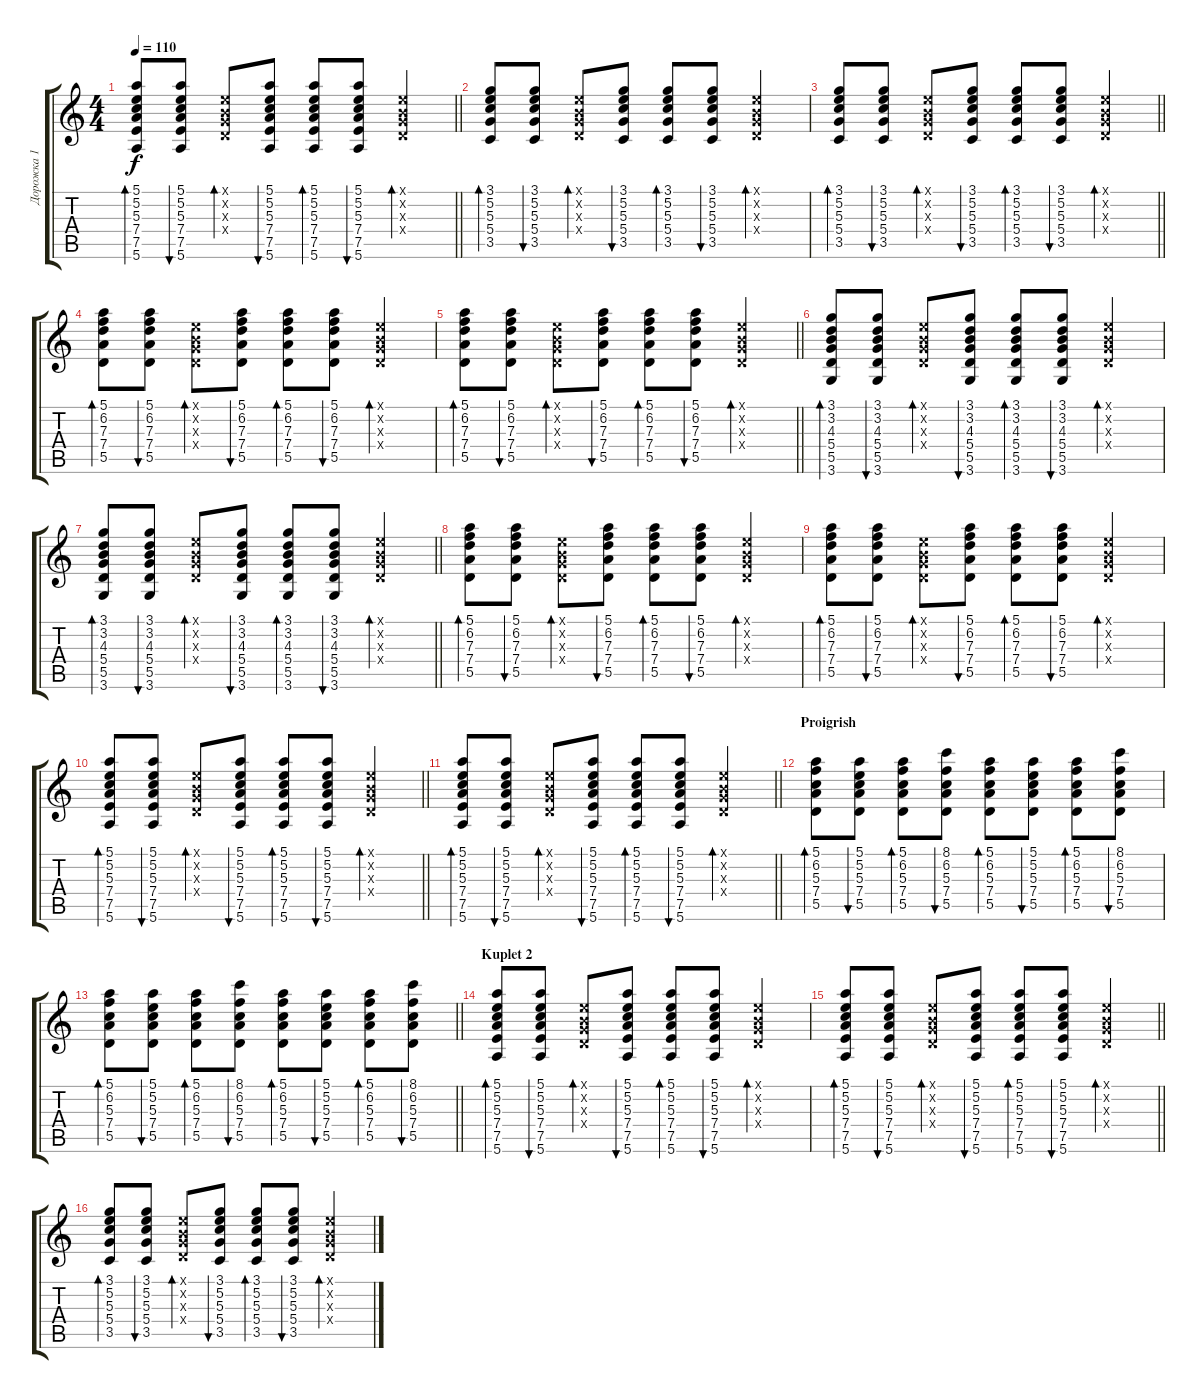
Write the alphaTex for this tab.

\track ("Дорожка 1" "Дорожка 1") {instrument acousticguitarsteel}
\staff {score tabs}
\tuning (E4 B3 G3 D3 A2 E2) {hide}
\ts (4 4)
\tempo 110
\clef g2
\barLineRight lightlight
\ks c
(5.1 5.2 5.3 7.4 7.5 5.6).8{bd 30 dy f} (5.1 5.2 5.3 7.4 7.5 5.6).8{bu 30} (0.1{x} 0.2{x} 0.3{x} 0.4{x}).8{bd 30} (5.1 5.2 5.3 7.4 7.5 5.6).8{bu 30} (5.1 5.2 5.3 7.4 7.5 5.6).8{bd 30} (5.1 5.2 5.3 7.4 7.5 5.6).8{bu 30} (0.1{x} 0.2{x} 0.3{x} 0.4{x}).4{bd 30} |
(3.1 5.2 5.3 5.4 3.5).8{bd 30} (3.1 5.2 5.3 5.4 3.5).8{bu 30} (0.1{x} 0.2{x} 0.3{x} 0.4{x}).8{bd 30} (3.1 5.2 5.3 5.4 3.5).8{bu 30} (3.1 5.2 5.3 5.4 3.5).8{bd 30} (3.1 5.2 5.3 5.4 3.5).8{bu 30} (0.1{x} 0.2{x} 0.3{x} 0.4{x}).4{bd 30} |
\barLineRight lightlight
(3.1 5.2 5.3 5.4 3.5).8{bd 30} (3.1 5.2 5.3 5.4 3.5).8{bu 30} (0.1{x} 0.2{x} 0.3{x} 0.4{x}).8{bd 30} (3.1 5.2 5.3 5.4 3.5).8{bu 30} (3.1 5.2 5.3 5.4 3.5).8{bd 30} (3.1 5.2 5.3 5.4 3.5).8{bu 30} (0.1{x} 0.2{x} 0.3{x} 0.4{x}).4{bd 30} |
(5.1 6.2 7.3 7.4 5.5).8{bd 30} (5.1 6.2 7.3 7.4 5.5).8{bu 30} (0.1{x} 0.2{x} 0.3{x} 0.4{x}).8{bd 30} (5.1 6.2 7.3 7.4 5.5).8{bu 30} (5.1 6.2 7.3 7.4 5.5).8{bd 30} (5.1 6.2 7.3 7.4 5.5).8{bu 30} (0.1{x} 0.2{x} 0.3{x} 0.4{x}).4{bd 30} |
\barLineRight lightlight
(5.1 6.2 7.3 7.4 5.5).8{bd 30} (5.1 6.2 7.3 7.4 5.5).8{bu 30} (0.1{x} 0.2{x} 0.3{x} 0.4{x}).8{bd 30} (5.1 6.2 7.3 7.4 5.5).8{bu 30} (5.1 6.2 7.3 7.4 5.5).8{bd 30} (5.1 6.2 7.3 7.4 5.5).8{bu 30} (0.1{x} 0.2{x} 0.3{x} 0.4{x}).4{bd 30} |
(3.1 3.2 4.3 5.4 5.5 3.6).8{bd 30} (3.1 3.2 4.3 5.4 5.5 3.6).8{bu 30} (0.1{x} 0.2{x} 0.3{x} 0.4{x}).8{bd 30} (3.1 3.2 4.3 5.4 5.5 3.6).8{bu 30} (3.1 3.2 4.3 5.4 5.5 3.6).8{bd 30} (3.1 3.2 4.3 5.4 5.5 3.6).8{bu 30} (0.1{x} 0.2{x} 0.3{x} 0.4{x}).4{bd 30} |
\barLineRight lightlight
(3.1 3.2 4.3 5.4 5.5 3.6).8{bd 30} (3.1 3.2 4.3 5.4 5.5 3.6).8{bu 30} (0.1{x} 0.2{x} 0.3{x} 0.4{x}).8{bd 30} (3.1 3.2 4.3 5.4 5.5 3.6).8{bu 30} (3.1 3.2 4.3 5.4 5.5 3.6).8{bd 30} (3.1 3.2 4.3 5.4 5.5 3.6).8{bu 30} (0.1{x} 0.2{x} 0.3{x} 0.4{x}).4{bd 30} |
(5.1 6.2 7.3 7.4 5.5).8{bd 30} (5.1 6.2 7.3 7.4 5.5).8{bu 30} (0.1{x} 0.2{x} 0.3{x} 0.4{x}).8{bd 30} (5.1 6.2 7.3 7.4 5.5).8{bu 30} (5.1 6.2 7.3 7.4 5.5).8{bd 30} (5.1 6.2 7.3 7.4 5.5).8{bu 30} (0.1{x} 0.2{x} 0.3{x} 0.4{x}).4{bd 30} |
(5.1 6.2 7.3 7.4 5.5).8{bd 30} (5.1 6.2 7.3 7.4 5.5).8{bu 30} (0.1{x} 0.2{x} 0.3{x} 0.4{x}).8{bd 30} (5.1 6.2 7.3 7.4 5.5).8{bu 30} (5.1 6.2 7.3 7.4 5.5).8{bd 30} (5.1 6.2 7.3 7.4 5.5).8{bu 30} (0.1{x} 0.2{x} 0.3{x} 0.4{x}).4{bd 30} |
\barLineRight lightlight
(5.1 5.2 5.3 7.4 7.5 5.6).8{bd 30} (5.1 5.2 5.3 7.4 7.5 5.6).8{bu 30} (0.1{x} 0.2{x} 0.3{x} 0.4{x}).8{bd 30} (5.1 5.2 5.3 7.4 7.5 5.6).8{bu 30} (5.1 5.2 5.3 7.4 7.5 5.6).8{bd 30} (5.1 5.2 5.3 7.4 7.5 5.6).8{bu 30} (0.1{x} 0.2{x} 0.3{x} 0.4{x}).4{bd 30} |
\barLineRight lightlight
(5.1 5.2 5.3 7.4 7.5 5.6).8{bd 30} (5.1 5.2 5.3 7.4 7.5 5.6).8{bu 30} (0.1{x} 0.2{x} 0.3{x} 0.4{x}).8{bd 30} (5.1 5.2 5.3 7.4 7.5 5.6).8{bu 30} (5.1 5.2 5.3 7.4 7.5 5.6).8{bd 30} (5.1 5.2 5.3 7.4 7.5 5.6).8{bu 30} (0.1{x} 0.2{x} 0.3{x} 0.4{x}).4{bd 30} |
\section ("" "Proigrish")
(5.1 6.2 5.3 7.4 5.5).8{bd 30} (5.1 5.2 5.3 7.4 5.5).8{bu 30} (5.1 6.2 5.3 7.4 5.5).8{bd 30} (8.1 6.2 5.3 7.4 5.5).8{bu 30} (5.1 6.2 5.3 7.4 5.5).8{bd 30} (5.1 5.2 5.3 7.4 5.5).8{bu 30} (5.1 6.2 5.3 7.4 5.5).8{bd 30} (8.1 6.2 5.3 7.4 5.5).8{bu 30} |
\barLineRight lightlight
(5.1 6.2 5.3 7.4 5.5).8{bd 30} (5.1 5.2 5.3 7.4 5.5).8{bu 30} (5.1 6.2 5.3 7.4 5.5).8{bd 30} (8.1 6.2 5.3 7.4 5.5).8{bu 30} (5.1 6.2 5.3 7.4 5.5).8{bd 30} (5.1 5.2 5.3 7.4 5.5).8{bu 30} (5.1 6.2 5.3 7.4 5.5).8{bd 30} (8.1 6.2 5.3 7.4 5.5).8{bu 30} |
\section ("" "Kuplet 2")
(5.1 5.2 5.3 7.4 7.5 5.6).8{bd 30} (5.1 5.2 5.3 7.4 7.5 5.6).8{bu 30} (0.1{x} 0.2{x} 0.3{x} 0.4{x}).8{bd 30} (5.1 5.2 5.3 7.4 7.5 5.6).8{bu 30} (5.1 5.2 5.3 7.4 7.5 5.6).8{bd 30} (5.1 5.2 5.3 7.4 7.5 5.6).8{bu 30} (0.1{x} 0.2{x} 0.3{x} 0.4{x}).4{bd 30} |
\barLineRight lightlight
(5.1 5.2 5.3 7.4 7.5 5.6).8{bd 30} (5.1 5.2 5.3 7.4 7.5 5.6).8{bu 30} (0.1{x} 0.2{x} 0.3{x} 0.4{x}).8{bd 30} (5.1 5.2 5.3 7.4 7.5 5.6).8{bu 30} (5.1 5.2 5.3 7.4 7.5 5.6).8{bd 30} (5.1 5.2 5.3 7.4 7.5 5.6).8{bu 30} (0.1{x} 0.2{x} 0.3{x} 0.4{x}).4{bd 30} |
(3.1 5.2 5.3 5.4 3.5).8{bd 30} (3.1 5.2 5.3 5.4 3.5).8{bu 30} (0.1{x} 0.2{x} 0.3{x} 0.4{x}).8{bd 30} (3.1 5.2 5.3 5.4 3.5).8{bu 30} (3.1 5.2 5.3 5.4 3.5).8{bd 30} (3.1 5.2 5.3 5.4 3.5).8{bu 30} (0.1{x} 0.2{x} 0.3{x} 0.4{x}).4{bd 30}
